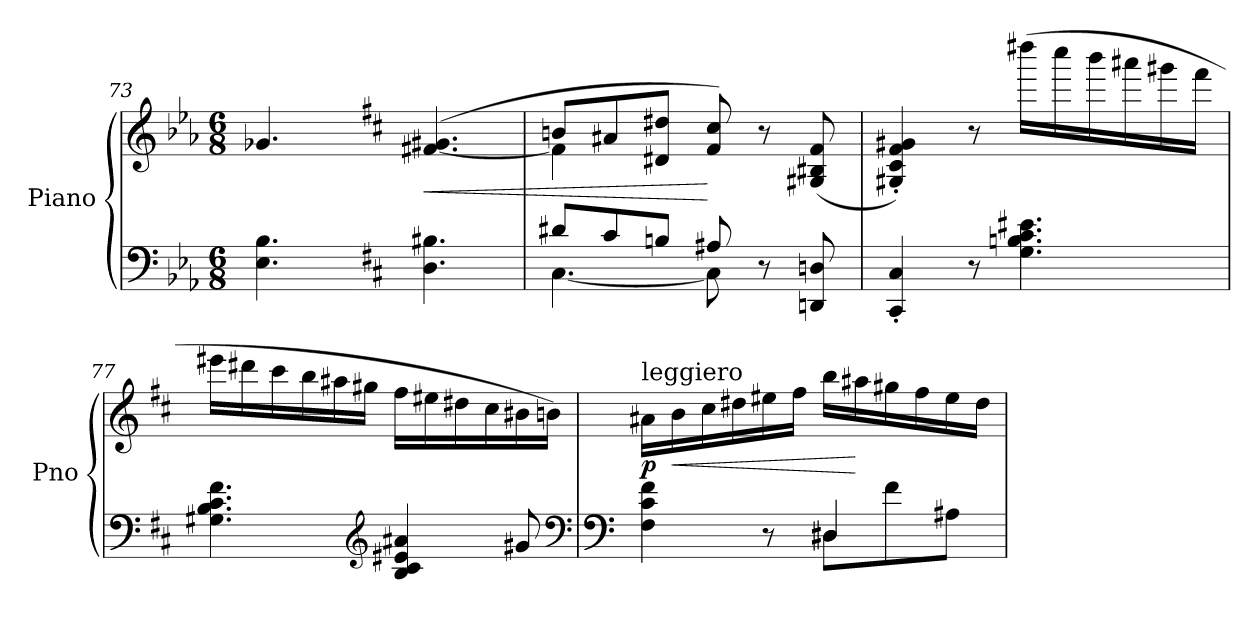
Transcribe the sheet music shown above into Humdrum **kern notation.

**kern	**kern	**dynam
*part1	*part1	*part1
*staff2	*staff1	*staff1/2
*I"Piano	*	*
*I'Pno	*	*
*clefF4	*clefG2	*
*k[b-e-a-]	*k[b-e-a-]	*
*E-:	*E-:	*
*M6/8	*M6/8	*
=73	=73	=73
4.E-\ 4.B-\	4.g-X/	.
=74-	=74-	=74-
*k[f#c#]	*k[f#c#]	*
*D:	*D:	*
!	!	!LO:HP:b
4.D\ 4.B#X\	([4.f#X/ 4.g#X/	<
!!LO:LB:g=z
=75	=75	=75
*^	*^	*
8d#X/L	[4.C#\	4f#\]	8bn/L	.
8c#/	.	.	8a#X/	.
8Bn/J	.	8ryy	8d#X/ 8dd#X/J	.
8A#X/	8C#\]	8f#/ 8cc#/)	4.ryy	[
8r	4ryy	8r	.	.
8DDn/ 8Dn/	.	(8G#X/ 8B#X/ 8f#/	.	.
*v	*v	*	*	*
*	*v	*v	*
=76	=76	=76
4CC#/' 4C#/'	4G#X/' 4c#/' 4f#/' 4g#X/')	.
8r	8r	.
4.G\ 4.Bn\ 4.c#\ 4.e#X\	(16dddd#X\LL	.
.	16cccc#\	.
.	16bbb\	.
.	16aaa#X\	.
.	16ggg#X\	.
.	16fff#\JJ	.
=77	=77	=77
4.G#X\ 4.B\ 4.c#\ 4.f#\	16eee#X\LL	.
.	16ddd#X\	.
.	16ccc#\	.
.	16bb\	.
.	16aa#X\	.
.	16gg#X\JJ	.
*clefG2	*	*
4B/ 4c#/ 4e#X/ 4a#X/	16ff#\LL	.
.	16ee#X\	.
.	16dd#X\	.
.	16cc#\	.
8g#X/	16b#X\	.
.	16bn\JJ)	.
*clefF4	*	*
!!LO:LB:g=z
=78	=78	=78
*clefF4	*	*
*^	*	*
!	!	!LO:TX:a:t=leggiero	!
!	!	!	!LO:DY:b
4F#\ 4c#\ 4f#\	4.ryy	16a#X\LL	p
!	!	!	!LO:HP:b
.	.	16b\	<
.	.	16cc#\	.
.	.	16dd#X\	.
8r	.	16ee#X\	.
.	.	16ff#\JJ	.
8D#\L	4D#X/	16bb\LL	.
.	.	16aa#X\	[
8f#\	.	16gg#X\	.
.	.	16ff#\	.
8A#X\J	8ryy	16ee#\	.
.	.	16dd#\JJ	.
*v	*v	*	*
=	=	=
*-	*-	*-
